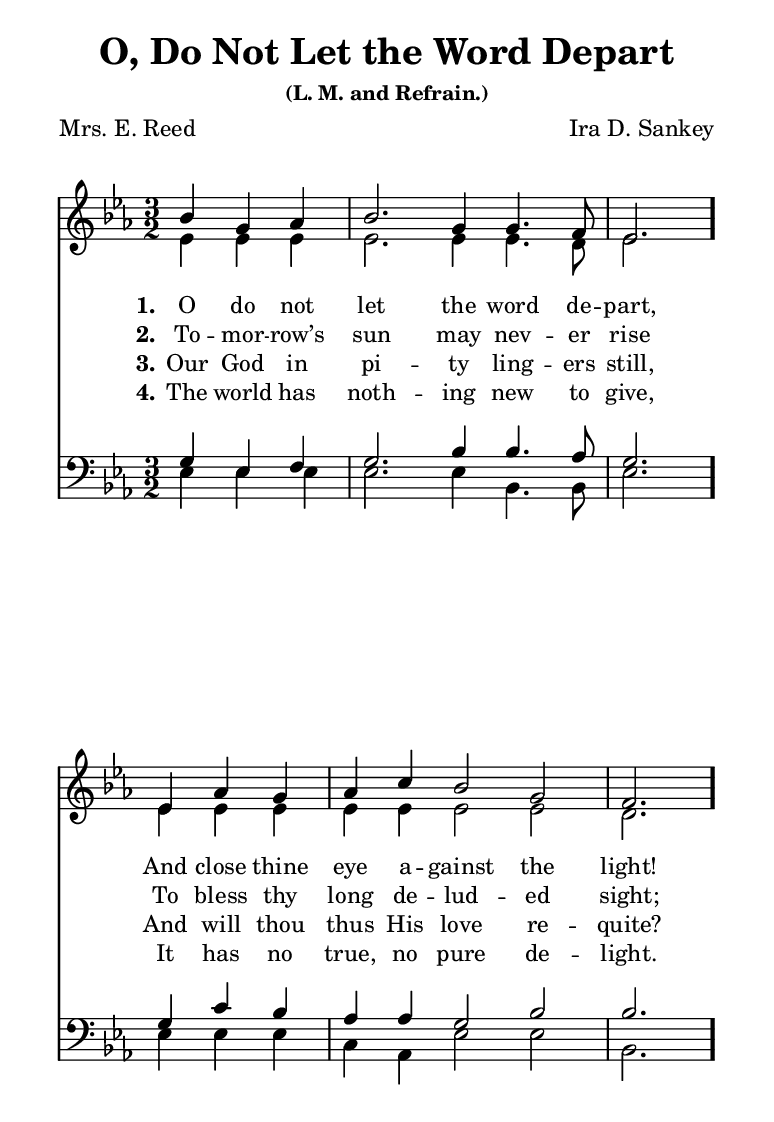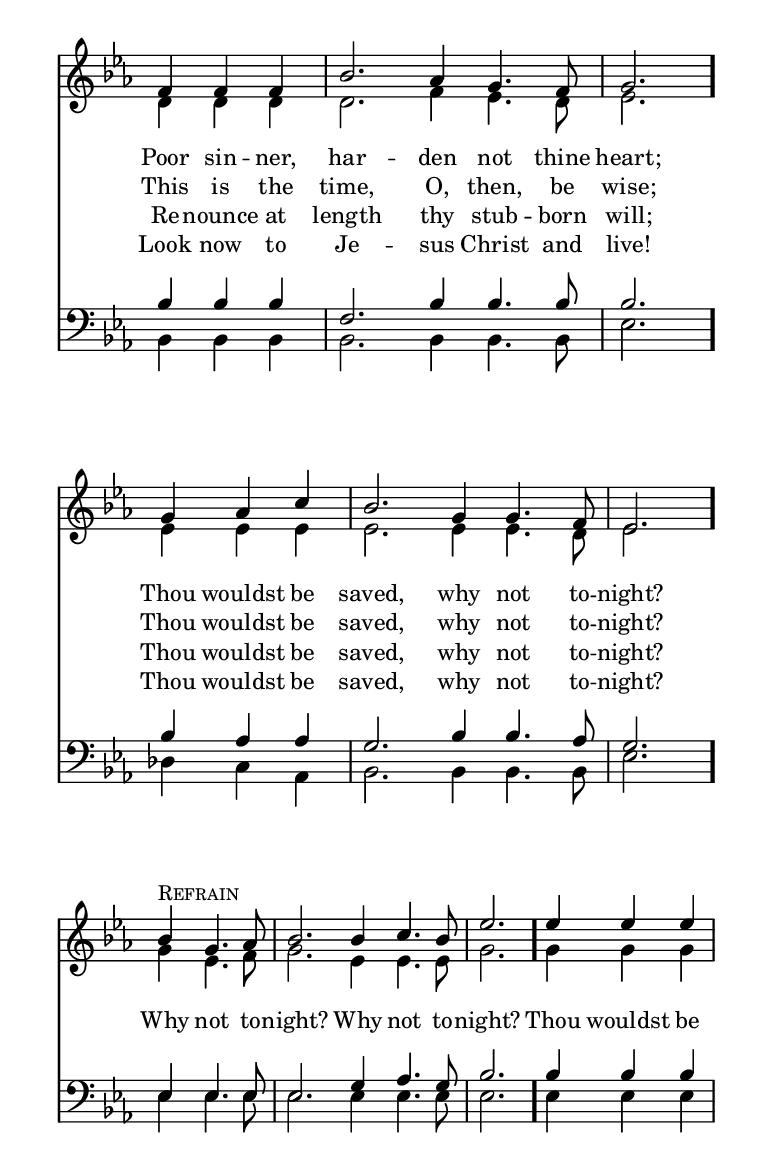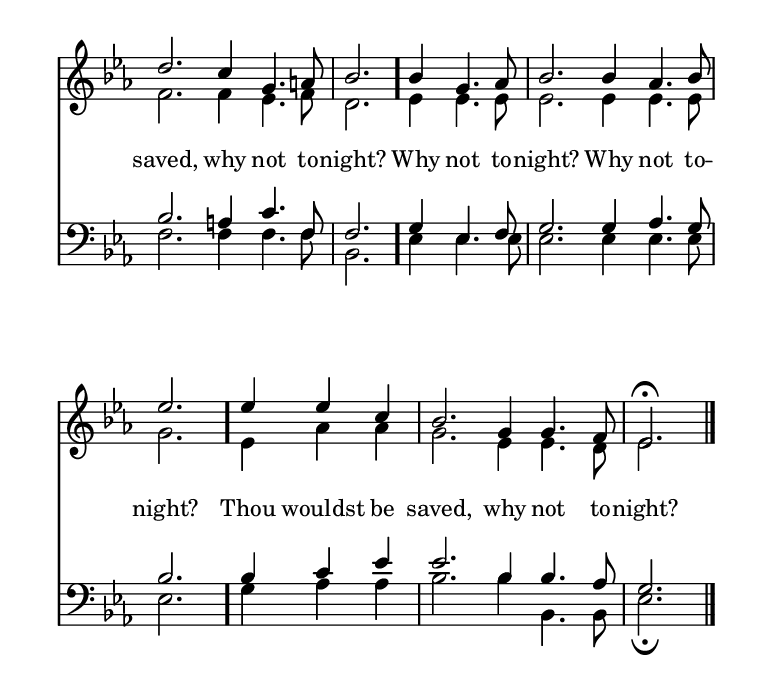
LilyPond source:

\include "common/global.ily"
\paper {
  \include "common/paper.ily"
  %ragged-bottom = ##t
  %ragged-last-bottom = ##t
  %systems-per-page = ##f
  %page-count = ##f
}

\header{
  title = "O, Do Not Let the Word Depart"
  subsubtitle = "(L. M. and Refrain.)"
  %meter = "L.M."
  poet = "Mrs. E. Reed"
  composer = "Ira D. Sankey"
  %copyright = ""
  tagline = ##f
}

% for fermata in MIDI
ta = { \tempo 2=80 }
tb = { \tempo 2=40 }

patternA = { c4 c4 c4 | c2. c4 c4. c8 | c2. }
patternB = { c4 c4 c4 | c4 c4 c2 c2 | c2. }
patternC = { c4 c4. c8 | c2. }

global = {
  \include "common/overrides.ily"
  \override Staff.TimeSignature #'style = #'()
  \time 3/2
  \override Score.MetronomeMark #'transparent = ##t % hide all fermata changes too
  \ta
  \key ees \major
  \partial 2.
  \autoBeamOff
}

notesSoprano = {
\global
\relative c'' {

  \changePitch \patternA { bes g aes | bes g g f | ees }
  \changePitch \patternB { ees aes g | aes c bes g | f }
  \changePitch \patternA { f f f | bes aes g f | g }
  \changePitch \patternA { g aes c | bes g g f | ees }

  << s^\markup { \small \caps "Refrain" }
  \changePitch \patternC { bes' g aes | bes bes c bes ees } >>
  \changePitch \patternA { ees ees ees | d c g a! | bes }
  \changePitch \patternC { bes g aes | bes bes aes bes | ees }
  \changePitch \patternA { ees ees c | bes g g f | \tb ees \fermata \ta }

  \bar "|."

}
}

notesAlto = {
\global
\relative e' {

  \changePitch \patternA { ees ees ees | ees ees ees d | ees }
  \changePitch \patternB { ees ees ees | ees ees ees ees | d }
  \changePitch \patternA { d d d | d f ees d | ees }
  \changePitch \patternA { ees ees ees | ees ees ees d | ees }

  \changePitch \patternC { g ees f | g ees ees ees | g }
  \changePitch \patternA { g g g | f f ees f | d }
  \changePitch \patternC { ees ees ees | ees ees ees ees | g }
  \changePitch \patternA { ees aes aes | g ees ees d | ees }

}
}

notesTenor = {
\global
\relative a {

  \changePitch \patternA { g ees f | g bes bes aes | g }
  \changePitch \patternB { g c bes | aes aes g bes | bes }
  \changePitch \patternA { bes bes bes | f bes bes bes | bes }
  \changePitch \patternA { bes aes aes | g bes bes aes | g }

  \changePitch \patternC { ees ees ees | ees g aes g | bes }
  \changePitch \patternA { bes bes bes | bes a! c f, | f }
  \changePitch \patternC { g ees f | g g aes g | bes }
  \changePitch \patternA { bes c ees | ees bes bes aes | g }

}
}

notesBass = {
\global
\relative f {

  \changePitch \patternA { ees ees ees | ees ees bes bes | ees }
  \changePitch \patternB { ees ees ees | c aes ees' ees | bes }
  \changePitch \patternA { bes bes bes | bes bes bes bes | ees }
  \changePitch \patternA { des c aes | bes bes bes bes | ees }

  \changePitch \patternC { ees ees ees | ees ees ees ees | ees }
  \changePitch \patternA { ees ees ees | f f f f | bes, }
  \changePitch \patternC { ees ees ees | ees ees ees ees | ees }
  \changePitch \patternA { g aes aes | bes bes bes, bes | \tb ees \fermata \ta }

}
}

Refrain = \lyricmode {

Why not to -- night? Why not to -- night? \bar "."
Thou wouldst be saved, why not to -- night? \bar "."
Why not to -- night? Why not to -- night? \bar "."
Thou wouldst be saved, why not to -- night? \bar "."

}

wordsA = \lyricmode {
\set stanza = "1."

O do not let the word de -- part, \bar "."
And close thine eye a -- gainst the light! \bar "."
Poor sin -- ner, har -- den not thine heart; \bar "."
Thou wouldst be saved, why not to -- night? \bar "."

}

wordsB = \lyricmode {
\set stanza = "2."

To -- mor -- row’s sun may nev -- er rise
To bless thy long de -- lud -- ed sight;
This is the time, O, then, be wise;
Thou wouldst be saved, why not to -- night?

\Refrain

}

wordsC = \lyricmode {
\set stanza = "3."

Our God in pi -- ty ling -- ers still,
And will thou thus His love re -- quite?
Re -- nounce at length thy stub -- born will;
Thou wouldst be saved, why not to -- night?

}

wordsD = \lyricmode {
\set stanza = "4."

The world has noth -- ing new to give,
It has no true, no pure de -- light.
Look now to Je -- sus Christ and live!
Thou wouldst be saved, why not to -- night?

}

\score {
  \context ChoirStaff <<
    \context Staff = upper <<
      \set ChoirStaff.systemStartDelimiter = #'SystemStartBar
      \context Voice  = sopranos { \voiceOne << \notesSoprano >> }
      \context Voice  = altos { \voiceTwo << \notesAlto >> }
      \context Lyrics = one   \lyricsto sopranos \wordsA
      \context Lyrics = two   \lyricsto sopranos \wordsB
      \context Lyrics = three \lyricsto sopranos \wordsC
      \context Lyrics = four  \lyricsto sopranos \wordsD
    >>
    \context Staff = men <<
      \clef bass
      \context Voice  = tenors { \voiceOne << \notesTenor >> }
      \context Voice  = basses { \voiceTwo << \notesBass >> }
    >>
  >>
  \layout {
    \include "common/layout.ily"
  }
  \midi{
    \include "common/midi.ily"
  }
}

\version "2.14.1"  % necessary for upgrading to future LilyPond versions.

% vi:set et ts=2 sw=2 ai nocindent syntax=lilypond
